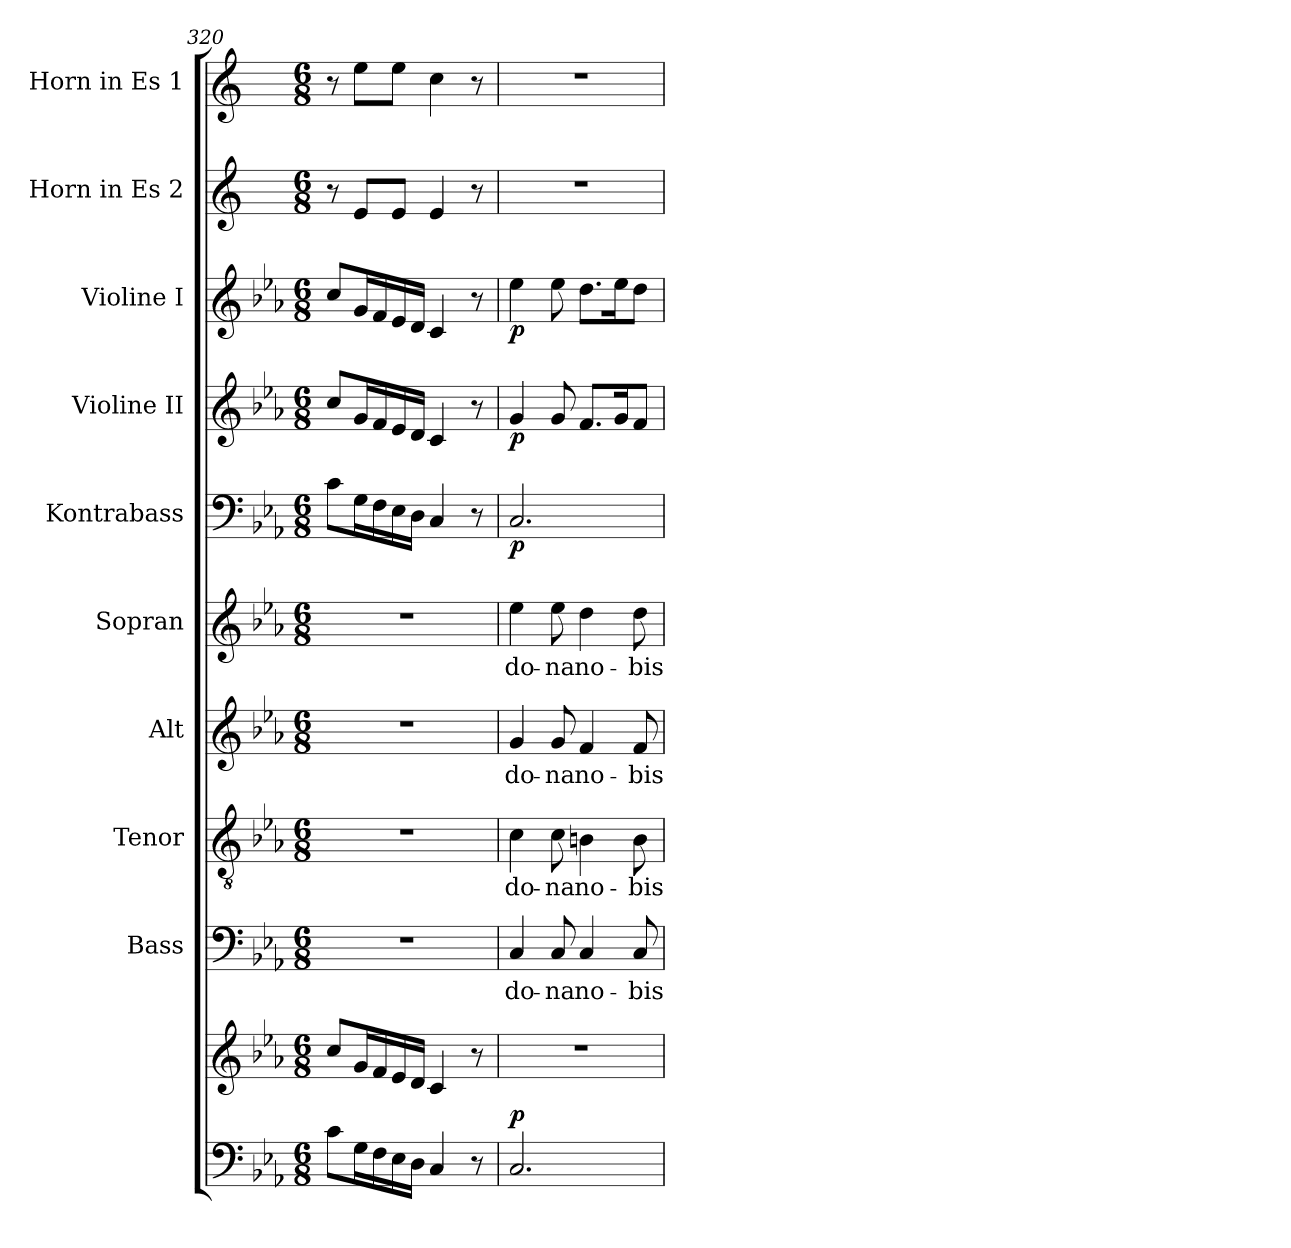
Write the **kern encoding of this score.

**kern	**kern	**dynam	**kern	**text	**kern	**text	**kern	**text	**kern	**text	**kern	**dynam	**kern	**dynam	**kern	**dynam	**kern	**kern
*part10	*part10	*part10	*part9	*part9	*part8	*part8	*part7	*part7	*part6	*part6	*part5	*part5	*part4	*part4	*part3	*part3	*part2	*part1
*staff11	*staff10	*staff10/11	*staff9	*staff9	*staff8	*staff8	*staff7	*staff7	*staff6	*staff6	*staff5	*staff5	*staff4	*staff4	*staff3	*staff3	*staff2	*staff1
*	*	*	*I"Bass	*	*I"Tenor	*	*I"Alt	*	*I"Sopran	*	*I"Kontrabass	*	*I"Violine II	*	*I"Violine I	*	*I"Horn in Es 2	*I"Horn in Es 1
*	*	*	*I'B.	*	*I'T.	*	*I'A.	*	*I'S.	*	*I'Kb.	*	*I'Vl. II	*	*I'Vl. I	*	*I'Hr. Es 2	*I'Hr. Es 1
!!LO:PB:g=z
*clefF4	*clefG2	*	*clefF4	*	*clefGv2	*	*clefG2	*	*clefG2	*	*clefF4	*	*clefG2	*	*clefG2	*	*clefG2	*clefG2
*	*	*	*	*	*	*	*	*	*	*	*ITrd7c12	*	*	*	*	*	*ITrd5c9	*ITrd5c9
*k[b-e-a-]	*k[b-e-a-]	*	*k[b-e-a-]	*	*k[b-e-a-]	*	*k[b-e-a-]	*	*k[b-e-a-]	*	*k[b-e-a-]	*	*k[b-e-a-]	*	*k[b-e-a-]	*	*k[b-e-a-]	*k[b-e-a-]
*E-:	*E-:	*	*E-:	*	*E-:	*	*E-:	*	*E-:	*	*E-:	*	*E-:	*	*E-:	*	*E-:	*E-:
*M6/8	*M6/8	*	*M6/8	*	*M6/8	*	*M6/8	*	*M6/8	*	*M6/8	*	*M6/8	*	*M6/8	*	*M6/8	*M6/8
=320	=320	=320	=320	=320	=320	=320	=320	=320	=320	=320	=320	=320	=320	=320	=320	=320	=320	=320
8c\L	8cc/L	.	2.r	.	2.r	.	2.r	.	2.r	.	8C\L	.	8cc/L	.	8cc/L	.	8r	8r
16G\L	16g/L	.	.	.	.	.	.	.	.	.	16GG\L	.	16g/L	.	16g/L	.	8G/L	8g\L
16F\	16f/	.	.	.	.	.	.	.	.	.	16FF\	.	16f/	.	16f/	.	.	.
16E-\	16e-/	.	.	.	.	.	.	.	.	.	16EE-\	.	16e-/	.	16e-/	.	8G/J	8g\J
16D\JJ	16d/JJ	.	.	.	.	.	.	.	.	.	16DD\JJ	.	16d/JJ	.	16d/JJ	.	.	.
4C/	4c/	.	.	.	.	.	.	.	.	.	4CC/	.	4c/	.	4c/	.	4G/	4e-\
8r	8r	.	.	.	.	.	.	.	.	.	8r	.	8r	.	8r	.	8r	8r
=321	=321	=321	=321	=321	=321	=321	=321	=321	=321	=321	=321	=321	=321	=321	=321	=321	=321	=321
!	!	!LO:DY:a=2	!	!LO:LY:b	!	!LO:LY:b	!	!LO:LY:b	!	!LO:LY:b	!	!LO:DY:b	!	!LO:DY:b	!	!LO:DY:b	!	!
2.C/	2.r	p	4C/	do-	4c\	do-	4g/	do-	4ee-\	do-	2.CC/	p	4g/	p	4ee-\	p	2.r	2.r
!	!	!	!	!LO:LY:b	!	!LO:LY:b	!	!LO:LY:b	!	!LO:LY:b	!	!	!	!	!	!	!	!
.	.	.	8C/	-na	8c\	-na	8g/	-na	8ee-\	-na	.	.	8g/	.	8ee-\	.	.	.
!	!	!	!	!LO:LY:b	!	!LO:LY:b	!	!LO:LY:b	!	!LO:LY:b	!	!	!	!	!	!	!	!
.	.	.	4C/	no-	4Bn\	no-	4f/	no-	4dd\	no-	.	.	8.f/L	.	8.dd\L	.	.	.
.	.	.	.	.	.	.	.	.	.	.	.	.	16g/k	.	16ee-\k	.	.	.
!	!	!	!	!LO:LY:b	!	!LO:LY:b	!	!LO:LY:b	!	!LO:LY:b	!	!	!	!	!	!	!	!
.	.	.	8C/	-bis	8B\	-bis	8f/	-bis	8dd\	-bis	.	.	8f/J	.	8dd\J	.	.	.
=	=	=	=	=	=	=	=	=	=	=	=	=	=	=	=	=	=	=
*-	*-	*-	*-	*-	*-	*-	*-	*-	*-	*-	*-	*-	*-	*-	*-	*-	*-	*-
